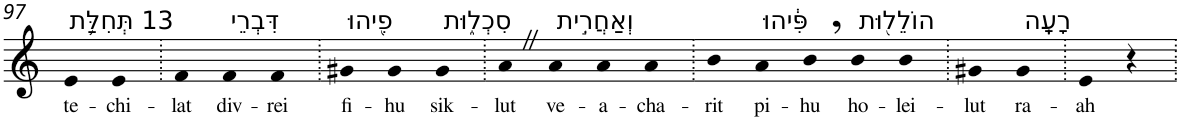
**kern	**text
*part1	*part1
*staff1	*staff1
*I"Piano	*
*I'Pno	*
!!LO:PB:g=z
*clefG2	*
*k[]	*
=97	=97
!LO:TX:a:t=13 תְּחִלַּ֥ת	!
!	!LO:LY:b
4e	te-
!	!LO:LY:b
4e	-chi-
=98.	=98.
!	!LO:LY:b
4f	-lat
!LO:TX:a:t=דִּבְרֵי	!
!	!LO:LY:b
4f	div-
!	!LO:LY:b
4f	-rei
=99.	=99.
!LO:TX:a:t=פִ֖יהוּ	!
!	!LO:LY:b
4g#X	fi-
!	!LO:LY:b
4g#	-hu
!LO:TX:a:t=סִכְל֑וּת	!
!	!LO:LY:b
4g#	sik-
=100.	=100.
!	!LO:LY:b
4aZ	-lut
!LO:TX:a:t=וְאַחֲרִ֣ית	!
!	!LO:LY:b
4a	ve-
!	!LO:LY:b
4a	-a-
!	!LO:LY:b
4a	-cha-
=101.	=101.
!	!LO:LY:b
4b	-rit
!LO:TX:a:t=פִּ֔יהוּ	!
!	!LO:LY:b
4a	pi-
!	!LO:LY:b
4b,	-hu
!LO:TX:a:t=הוֹלֵל֖וּת	!
!	!LO:LY:b
4b	ho-
!	!LO:LY:b
4b	-lei-
=102.	=102.
!	!LO:LY:b
4g#X	-lut
!LO:TX:a:t=רָעָֽה	!
!	!LO:LY:b
4g#	ra-
=103.	=103.
!	!LO:LY:b
4e	-ah
4r	.
=.	=.
*-	*-
